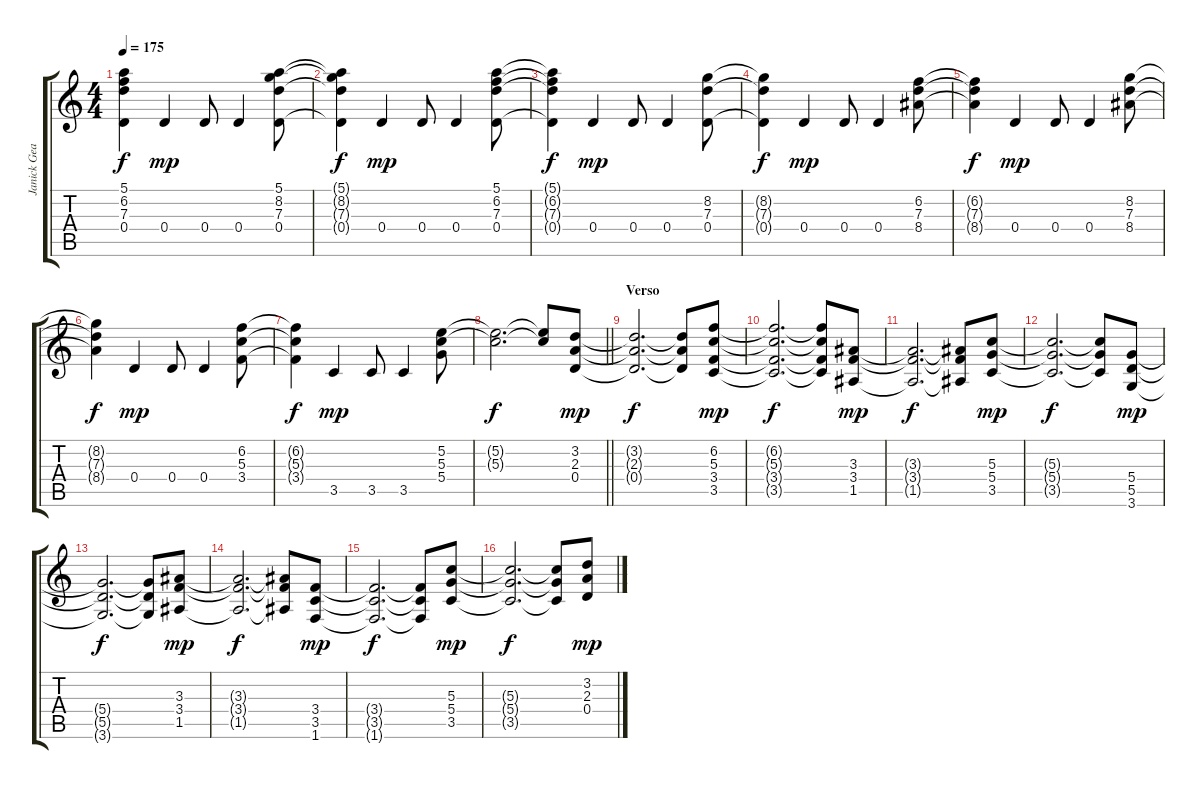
\track ("Janick Gears" "Janick Gea") {instrument distortionguitar}
\staff {score tabs}
\tuning (E4 B3 G3 D3 A2 E2) {hide}
\ts (4 4)
\tempo 175
\clef g2
\ks c
(5.1{t} 6.2{t} 7.3{t} 0.4{t}).4{dy f} 0.4.4{dy mp} 0.4.8 0.4.4 (5.1 8.2 7.3 0.4).8 |
(5.1{t} 8.2{t} 7.3{t} 0.4{t}).4{dy f} 0.4.4{dy mp} 0.4.8 0.4.4 (5.1 6.2 7.3 0.4).8 |
(5.1{t} 6.2{t} 7.3{t} 0.4{t}).4{dy f} 0.4.4{dy mp} 0.4.8 0.4.4 (8.2 7.3 0.4).8 |
(8.2{t} 7.3{t} 0.4{t}).4{dy f} 0.4.4{dy mp} 0.4.8 0.4.4 (6.2 7.3 8.4).8 |
(6.2{t} 7.3{t} 8.4{t}).4{dy f} 0.4.4{dy mp} 0.4.8 0.4.4 (8.2 7.3 8.4).8 |
(8.2{t} 7.3{t} 8.4{t}).4{dy f} 0.4.4{dy mp} 0.4.8 0.4.4 (6.2 5.3 3.4).8 |
(6.2{t} 5.3{t} 3.4{t}).4{dy f} 3.5.4{dy mp} 3.5.8 3.5.4 (5.2 5.3 5.4).8 |
\barLineRight lightlight
(5.2{t} 5.3{t}).2{d dy f} (5.2{t} 5.3{t}).8 (3.2 2.3 0.4).8{dy mp} |
\section ("" "Verso")
(3.2{t} 2.3{t} 0.4{t}).2{d dy f} (3.2{t} 2.3{t} 0.4{t}).8 (6.2 5.3 3.4 3.5).8{dy mp} |
(6.2{t} 5.3{t} 3.4{t} 3.5{t}).2{d dy f} (6.2{t} 5.3{t} 3.4{t} 3.5{t}).8 (3.3 3.4 1.5).8{dy mp} |
(3.3{t} 3.4{t} 1.5{t}).2{d dy f} (3.3{t} 3.4{t} 1.5{t}).8 (5.3 5.4 3.5).8{dy mp} |
(5.3{t} 5.4{t} 3.5{t}).2{d dy f} (5.3{t} 5.4{t} 3.5{t}).8 (5.4 5.5 3.6).8{dy mp} |
(5.4{t} 5.5{t} 3.6{t}).2{d dy f} (5.4{t} 5.5{t} 3.6{t}).8 (3.3 3.4 1.5).8{dy mp} |
(3.3{t} 3.4{t} 1.5{t}).2{d dy f} (3.3{t} 3.4{t} 1.5{t}).8 (3.4 3.5 1.6).8{dy mp} |
(3.4{t} 3.5{t} 1.6{t}).2{d dy f} (3.4{t} 3.5{t} 1.6{t}).8 (5.3 5.4 3.5).8{dy mp} |
(5.3{t} 5.4{t} 3.5{t}).2{d dy f} (5.3{t} 5.4{t} 3.5{t}).8 (3.2 2.3 0.4).8{dy mp}
